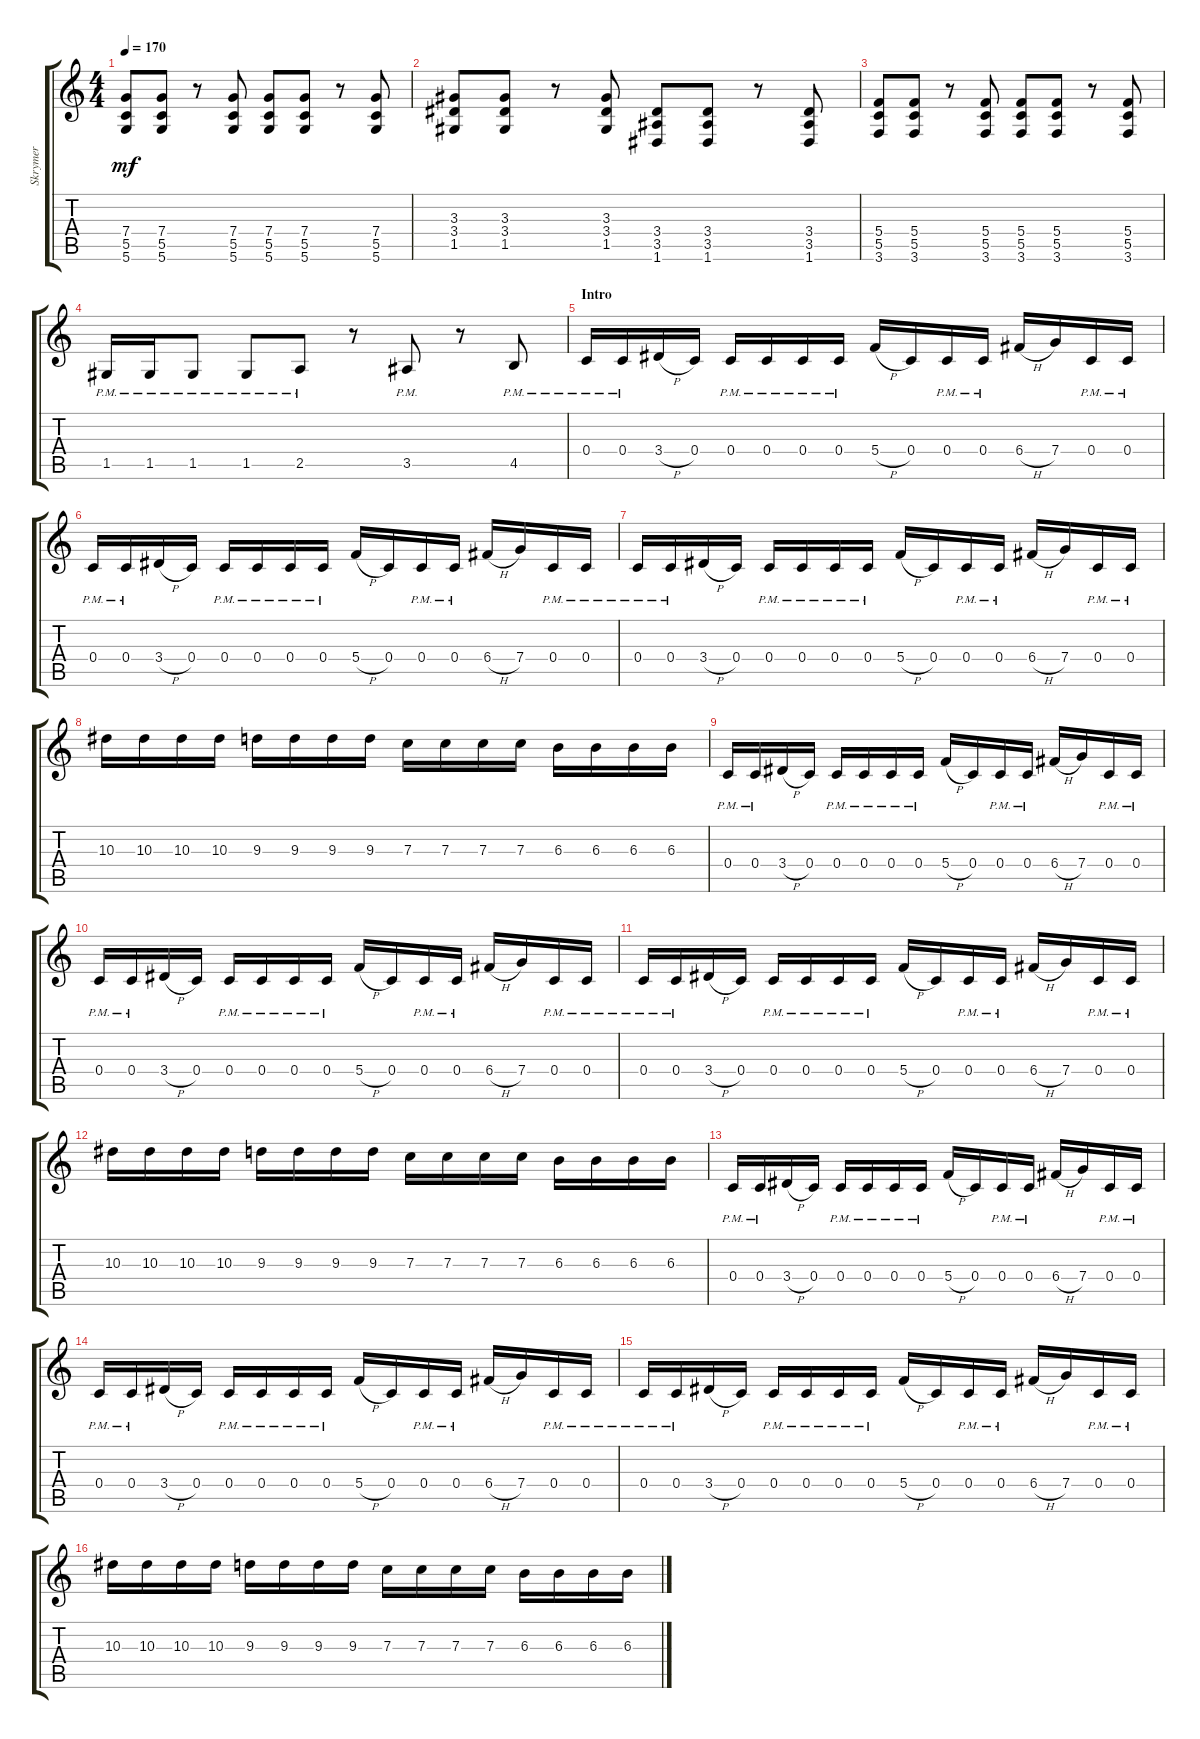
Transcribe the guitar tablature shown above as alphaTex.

\track ("Skrymer" "Skrymer") {instrument overdrivenguitar}
\staff {score tabs}
\tuning (D4 A3 F3 C3 G2 D2) {hide}
\ts (4 4)
\tempo 170
\clef g2
\ks c
(7.4 5.5 5.6).8{dy mf} (7.4 5.5 5.6).8 r.8 (7.4 5.5 5.6).8 (7.4 5.5 5.6).8 (7.4 5.5 5.6).8 r.8 (7.4 5.5 5.6).8 |
(3.3 3.4 1.5).8 (3.3 3.4 1.5).8 r.8 (3.3 3.4 1.5).8 (3.4 3.5 1.6).8 (3.4 3.5 1.6).8 r.8 (3.4 3.5 1.6).8 |
(5.4 5.5 3.6).8 (5.4 5.5 3.6).8 r.8 (5.4 5.5 3.6).8 (5.4 5.5 3.6).8 (5.4 5.5 3.6).8 r.8 (5.4 5.5 3.6).8 |
1.5{pm}.16 1.5{pm}.16 1.5{pm}.8 1.5{pm}.8 2.5{pm}.8 r.8 3.5{pm}.8 r.8 4.5{pm}.8 |
\section ("" "Intro")
0.4{pm}.16 0.4{pm}.16 3.4{h}.16 0.4.16 0.4{pm}.16 0.4{pm}.16 0.4{pm}.16 0.4{pm}.16 5.4{h}.16 0.4.16 0.4{pm}.16 0.4{pm}.16 6.4{h}.16 7.4.16 0.4{pm}.16 0.4{pm}.16 |
0.4{pm}.16 0.4{pm}.16 3.4{h}.16 0.4.16 0.4{pm}.16 0.4{pm}.16 0.4{pm}.16 0.4{pm}.16 5.4{h}.16 0.4.16 0.4{pm}.16 0.4{pm}.16 6.4{h}.16 7.4.16 0.4{pm}.16 0.4{pm}.16 |
0.4{pm}.16 0.4{pm}.16 3.4{h}.16 0.4.16 0.4{pm}.16 0.4{pm}.16 0.4{pm}.16 0.4{pm}.16 5.4{h}.16 0.4.16 0.4{pm}.16 0.4{pm}.16 6.4{h}.16 7.4.16 0.4{pm}.16 0.4{pm}.16 |
10.3.16 10.3.16 10.3.16 10.3.16 9.3.16 9.3.16 9.3.16 9.3.16 7.3.16 7.3.16 7.3.16 7.3.16 6.3.16 6.3.16 6.3.16 6.3.16 |
0.4{pm}.16 0.4{pm}.16 3.4{h}.16 0.4.16 0.4{pm}.16 0.4{pm}.16 0.4{pm}.16 0.4{pm}.16 5.4{h}.16 0.4.16 0.4{pm}.16 0.4{pm}.16 6.4{h}.16 7.4.16 0.4{pm}.16 0.4{pm}.16 |
0.4{pm}.16 0.4{pm}.16 3.4{h}.16 0.4.16 0.4{pm}.16 0.4{pm}.16 0.4{pm}.16 0.4{pm}.16 5.4{h}.16 0.4.16 0.4{pm}.16 0.4{pm}.16 6.4{h}.16 7.4.16 0.4{pm}.16 0.4{pm}.16 |
0.4{pm}.16 0.4{pm}.16 3.4{h}.16 0.4.16 0.4{pm}.16 0.4{pm}.16 0.4{pm}.16 0.4{pm}.16 5.4{h}.16 0.4.16 0.4{pm}.16 0.4{pm}.16 6.4{h}.16 7.4.16 0.4{pm}.16 0.4{pm}.16 |
10.3.16 10.3.16 10.3.16 10.3.16 9.3.16 9.3.16 9.3.16 9.3.16 7.3.16 7.3.16 7.3.16 7.3.16 6.3.16 6.3.16 6.3.16 6.3.16 |
0.4{pm}.16 0.4{pm}.16 3.4{h}.16 0.4.16 0.4{pm}.16 0.4{pm}.16 0.4{pm}.16 0.4{pm}.16 5.4{h}.16 0.4.16 0.4{pm}.16 0.4{pm}.16 6.4{h}.16 7.4.16 0.4{pm}.16 0.4{pm}.16 |
0.4{pm}.16 0.4{pm}.16 3.4{h}.16 0.4.16 0.4{pm}.16 0.4{pm}.16 0.4{pm}.16 0.4{pm}.16 5.4{h}.16 0.4.16 0.4{pm}.16 0.4{pm}.16 6.4{h}.16 7.4.16 0.4{pm}.16 0.4{pm}.16 |
0.4{pm}.16 0.4{pm}.16 3.4{h}.16 0.4.16 0.4{pm}.16 0.4{pm}.16 0.4{pm}.16 0.4{pm}.16 5.4{h}.16 0.4.16 0.4{pm}.16 0.4{pm}.16 6.4{h}.16 7.4.16 0.4{pm}.16 0.4{pm}.16 |
10.3.16 10.3.16 10.3.16 10.3.16 9.3.16 9.3.16 9.3.16 9.3.16 7.3.16 7.3.16 7.3.16 7.3.16 6.3.16 6.3.16 6.3.16 6.3.16
